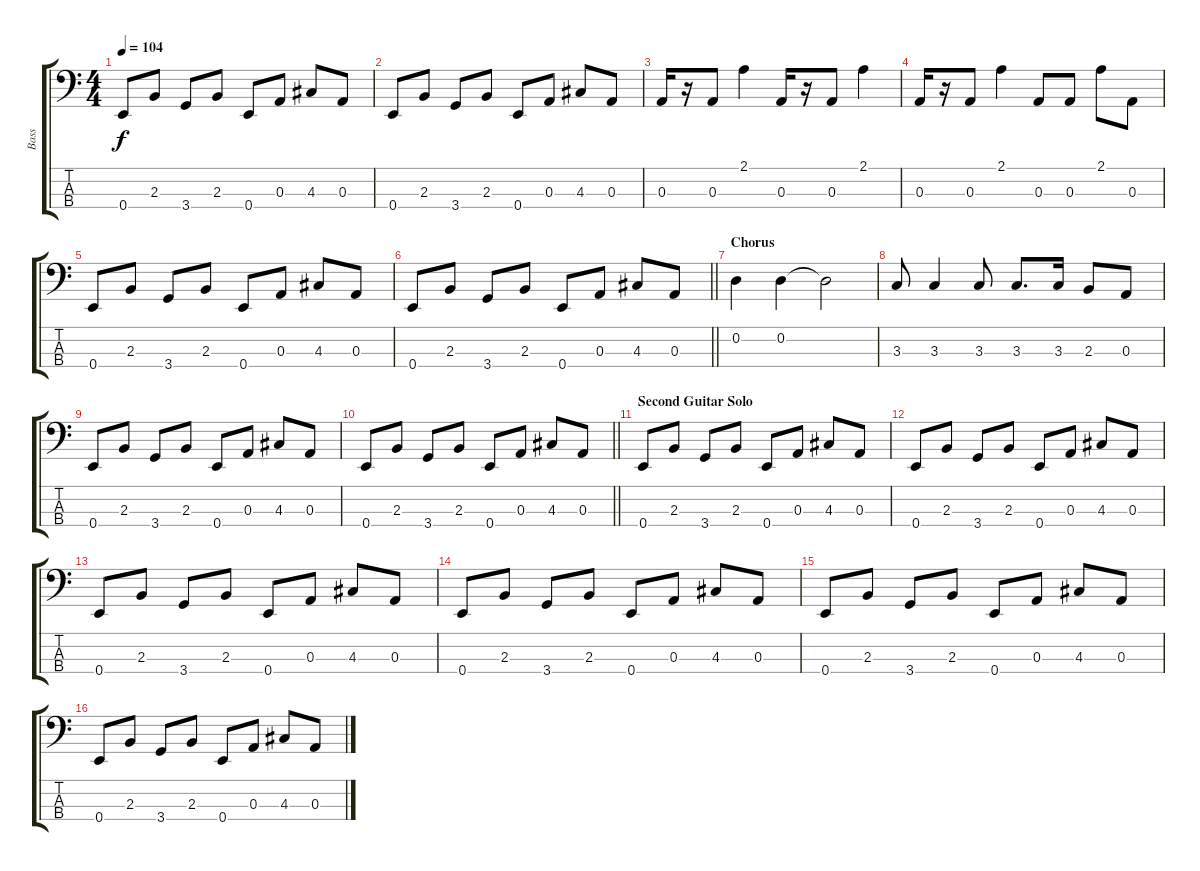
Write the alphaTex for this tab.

\track ("Bass" "Bass") {instrument electricbassfinger}
\staff {score tabs}
\tuning (G2 D2 A1 E1) {hide}
\ts (4 4)
\tempo 104
\clef f4
\ks c
0.4.8{dy f} 2.3.8 3.4.8 2.3.8 0.4.8 0.3.8 4.3.8 0.3.8 |
0.4.8 2.3.8 3.4.8 2.3.8 0.4.8 0.3.8 4.3.8 0.3.8 |
0.3.16 r.16 0.3.8 2.1.4 0.3.16 r.16 0.3.8 2.1.4 |
0.3.16 r.16 0.3.8 2.1.4 0.3.8 0.3.8 2.1.8 0.3.8 |
0.4.8 2.3.8 3.4.8 2.3.8 0.4.8 0.3.8 4.3.8 0.3.8 |
\barLineRight lightlight
0.4.8 2.3.8 3.4.8 2.3.8 0.4.8 0.3.8 4.3.8 0.3.8 |
\section ("" "Chorus")
0.2.4 0.2.4 0.2{t}.2 |
3.3.8 3.3.4 3.3.8 3.3.8{d} 3.3.16 2.3.8 0.3.8 |
0.4.8 2.3.8 3.4.8 2.3.8 0.4.8 0.3.8 4.3.8 0.3.8 |
\barLineRight lightlight
0.4.8 2.3.8 3.4.8 2.3.8 0.4.8 0.3.8 4.3.8 0.3.8 |
\section ("" "Second Guitar Solo")
0.4.8 2.3.8 3.4.8 2.3.8 0.4.8 0.3.8 4.3.8 0.3.8 |
0.4.8 2.3.8 3.4.8 2.3.8 0.4.8 0.3.8 4.3.8 0.3.8 |
0.4.8 2.3.8 3.4.8 2.3.8 0.4.8 0.3.8 4.3.8 0.3.8 |
0.4.8 2.3.8 3.4.8 2.3.8 0.4.8 0.3.8 4.3.8 0.3.8 |
0.4.8 2.3.8 3.4.8 2.3.8 0.4.8 0.3.8 4.3.8 0.3.8 |
0.4.8 2.3.8 3.4.8 2.3.8 0.4.8 0.3.8 4.3.8 0.3.8
